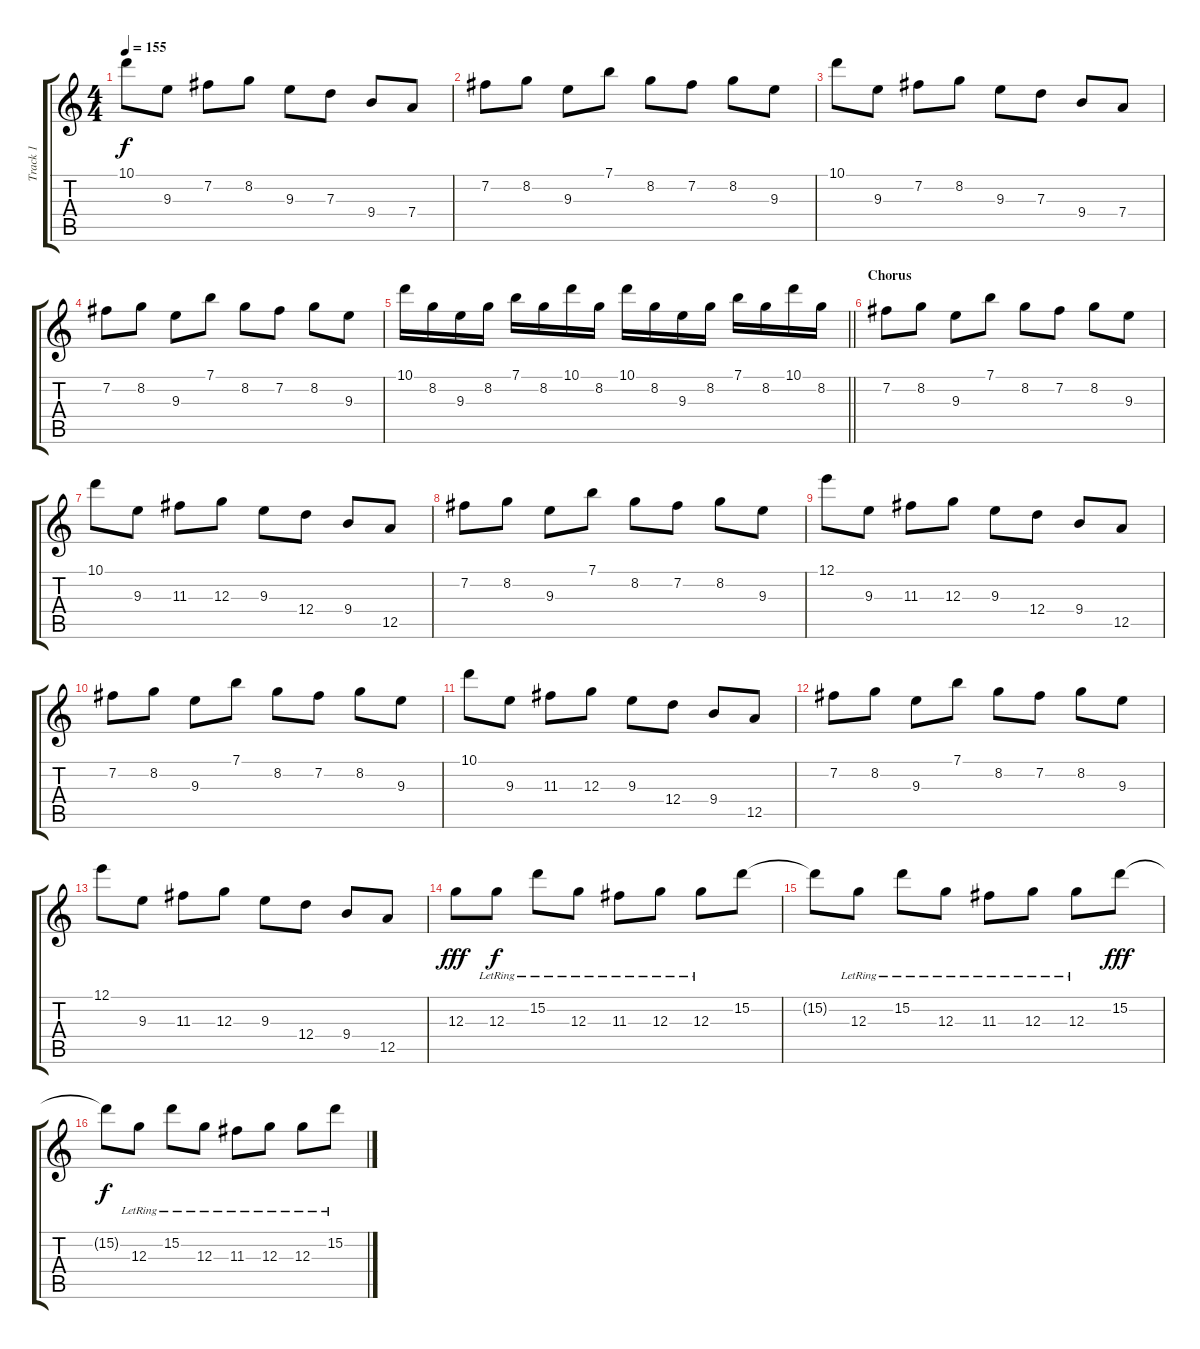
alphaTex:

\track ("Track 1" "Track 1") {instrument overdrivenguitar}
\staff {score tabs}
\tuning (E4 B3 G3 D3 A2 D2) {hide}
\ts (4 4)
\tempo 155
\clef g2
\ks c
10.1.8{dy f} 9.3.8 7.2.8 8.2.8 9.3.8 7.3.8 9.4.8 7.4.8 |
7.2.8 8.2.8 9.3.8 7.1.8 8.2.8 7.2.8 8.2.8 9.3.8 |
10.1.8 9.3.8 7.2.8 8.2.8 9.3.8 7.3.8 9.4.8 7.4.8 |
7.2.8 8.2.8 9.3.8 7.1.8 8.2.8 7.2.8 8.2.8 9.3.8 |
\barLineRight lightlight
10.1.16 8.2.16 9.3.16 8.2.16 7.1.16 8.2.16 10.1.16 8.2.16 10.1.16 8.2.16 9.3.16 8.2.16 7.1.16 8.2.16 10.1.16 8.2.16 |
\section ("" "Chorus")
7.2.8 8.2.8 9.3.8 7.1.8 8.2.8 7.2.8 8.2.8 9.3.8 |
10.1.8 9.3.8 11.3.8 12.3.8 9.3.8 12.4.8 9.4.8 12.5.8 |
7.2.8 8.2.8 9.3.8 7.1.8 8.2.8 7.2.8 8.2.8 9.3.8 |
12.1.8 9.3.8 11.3.8 12.3.8 9.3.8 12.4.8 9.4.8 12.5.8 |
7.2.8 8.2.8 9.3.8 7.1.8 8.2.8 7.2.8 8.2.8 9.3.8 |
10.1.8 9.3.8 11.3.8 12.3.8 9.3.8 12.4.8 9.4.8 12.5.8 |
7.2.8 8.2.8 9.3.8 7.1.8 8.2.8 7.2.8 8.2.8 9.3.8 |
12.1.8 9.3.8 11.3.8 12.3.8 9.3.8 12.4.8 9.4.8 12.5.8 |
12.3.8{dy fff} 12.3{lr}.8{dy f} 15.2{lr}.8 12.3{lr}.8 11.3{lr}.8 12.3{lr}.8 12.3{lr}.8 15.2.8 |
15.2{t}.8 12.3{lr}.8 15.2{lr}.8 12.3{lr}.8 11.3{lr}.8 12.3{lr}.8 12.3{lr}.8 15.2.8{dy fff} |
15.2{t}.8{dy f} 12.3{lr}.8 15.2{lr}.8 12.3{lr}.8 11.3{lr}.8 12.3{lr}.8 12.3{lr}.8 15.2{lr}.8
